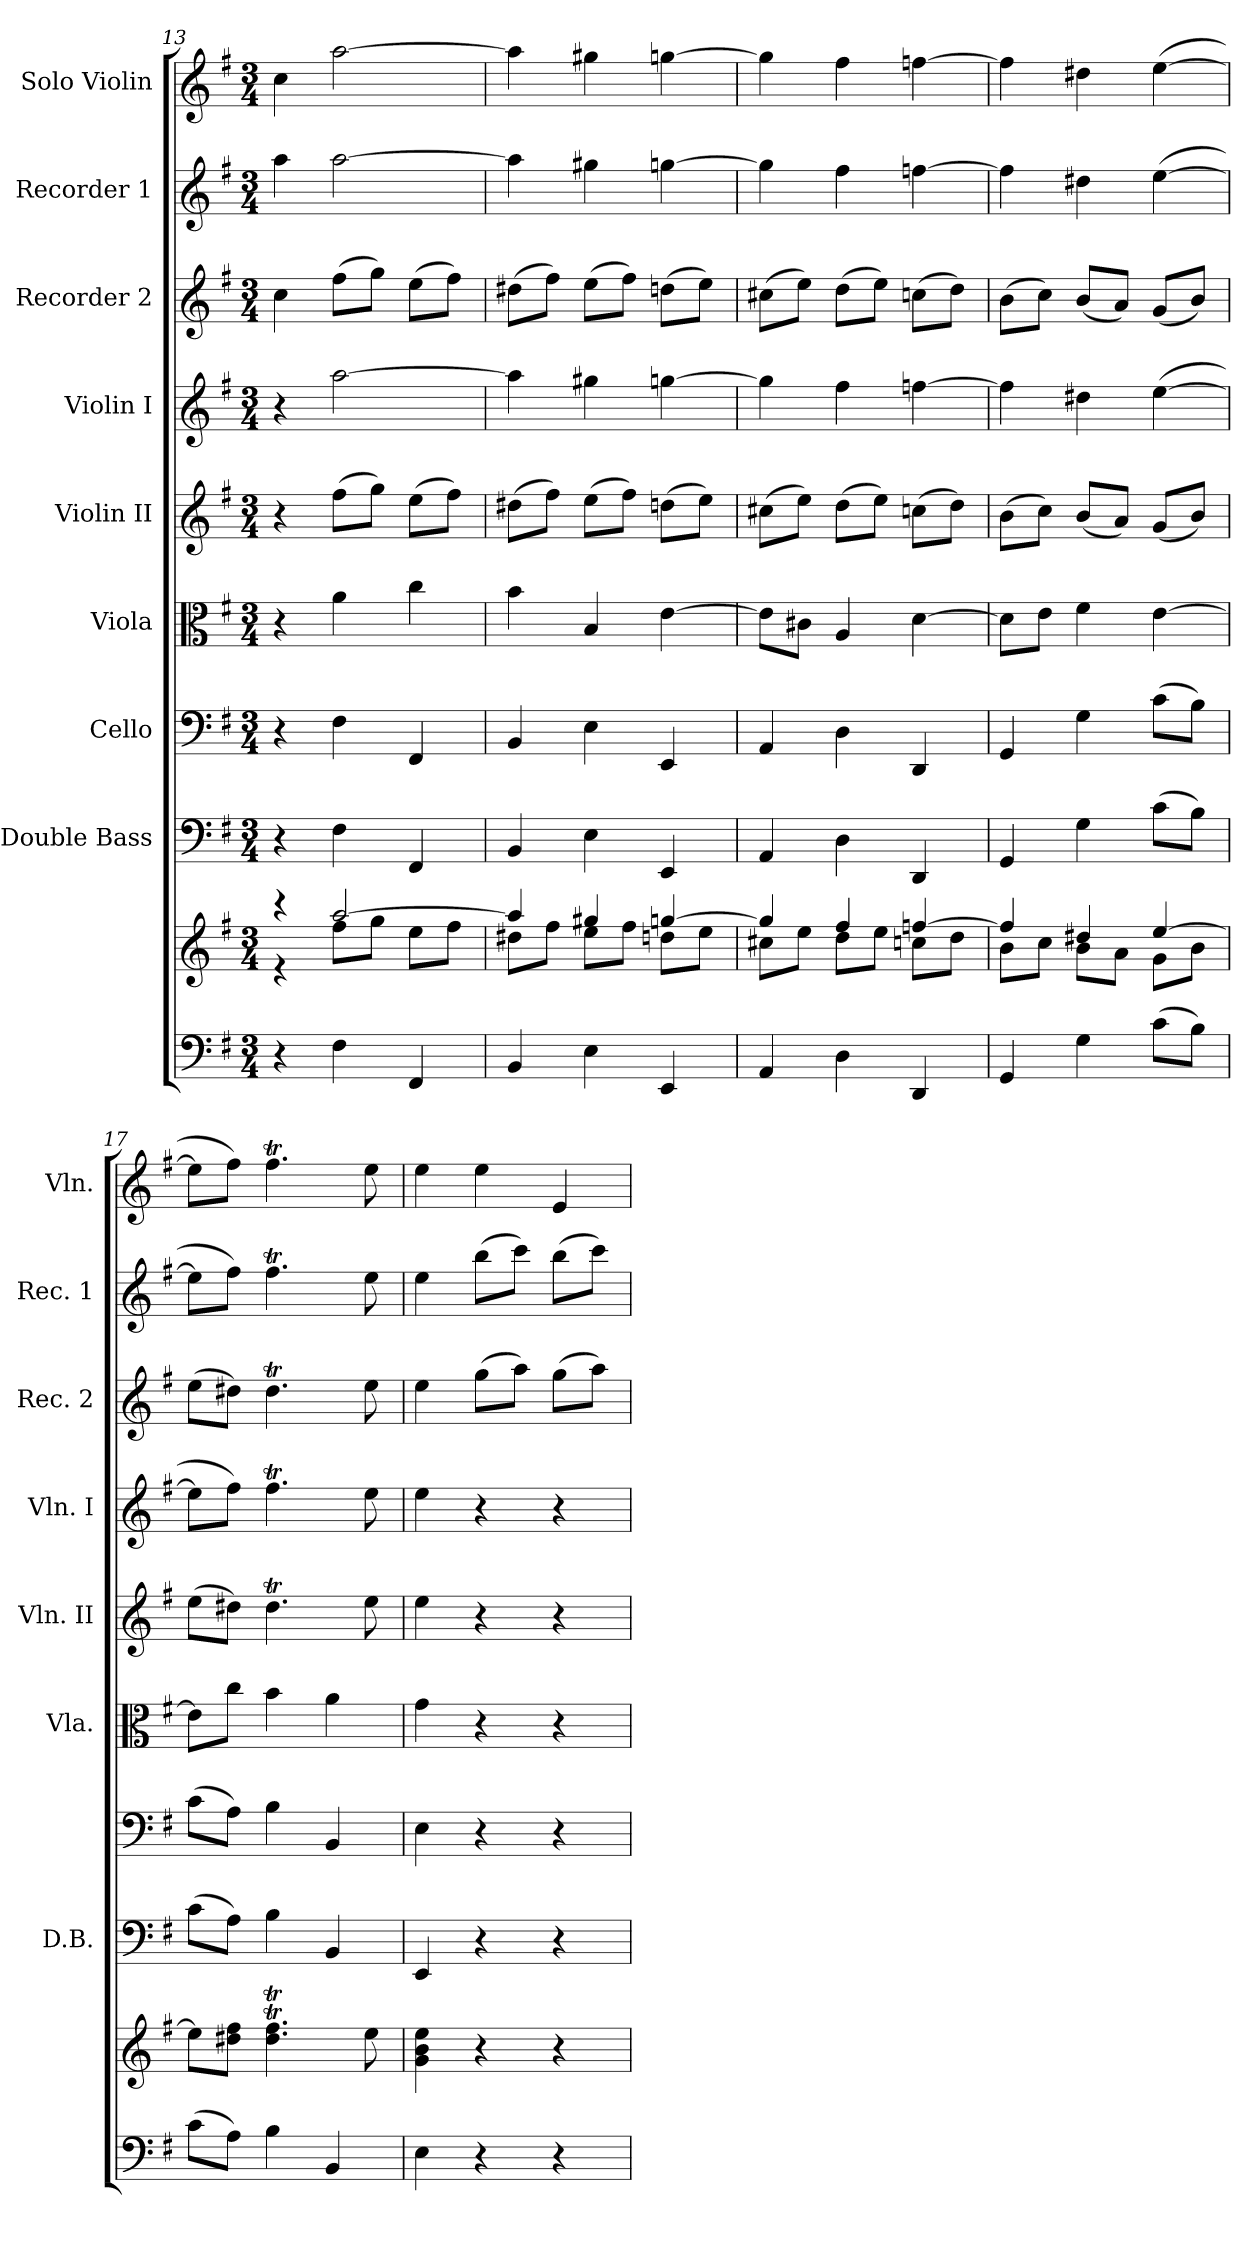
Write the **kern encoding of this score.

**kern	**kern	**kern	**kern	**kern	**kern	**kern	**kern	**kern	**kern
*part9	*part9	*part8	*part7	*part6	*part5	*part4	*part3	*part2	*part1
*staff10	*staff9	*staff8	*staff7	*staff6	*staff5	*staff4	*staff3	*staff2	*staff1
*	*	*I"Double Bass	*I"Cello	*I"Viola	*I"Violin II	*I"Violin I	*I"Recorder 2	*I"Recorder 1	*I"Solo Violin
*	*	*I'D.B.	*	*I'Vla.	*I'Vln. II	*I'Vln. I	*I'Rec. 2	*I'Rec. 1	*I'Vln.
*clefF4	*clefG2	*clefF4	*clefF4	*clefC3	*clefG2	*clefG2	*clefG2	*clefG2	*clefG2
*	*	*ITrd7c12	*	*	*	*	*	*	*
*k[f#]	*k[f#]	*k[f#]	*k[f#]	*k[f#]	*k[f#]	*k[f#]	*k[f#]	*k[f#]	*k[f#]
*G:	*G:	*G:	*G:	*G:	*G:	*G:	*G:	*G:	*G:
*M3/4	*M3/4	*M3/4	*M3/4	*M3/4	*M3/4	*M3/4	*M3/4	*M3/4	*M3/4
=13	=13	=13	=13	=13	=13	=13	=13	=13	=13
*	*^	*	*	*	*	*	*	*	*
4r	4r	4r	4r	4r	4r	4r	4r	4cc\	4aa\	4cc\
4F#\	[2aa/	8ff#\L	4FF#\	4F#\	4a\	(>8ff#\L	[2aa\	(>8ff#\L	[2aa\	[2aa\
.	.	8gg\J	.	.	.	8gg\J)	.	8gg\J)	.	.
4FF#/	.	8ee\L	4FFF#/	4FF#/	4cc\	(>8ee\L	.	(>8ee\L	.	.
.	.	8ff#\J	.	.	.	8ff#\J)	.	8ff#\J)	.	.
!!LO:PB:g=z
=14	=14	=14	=14	=14	=14	=14	=14	=14	=14	=14
4BB/	4aa/]	8dd#\L	4BBB/	4BB/	4b\	(>8dd#\L	4aa\]	(>8dd#\L	4aa\]	4aa\]
.	.	8ff#\J	.	.	.	8ff#\J)	.	8ff#\J)	.	.
4E\	4gg#/	8ee\L	4EE\	4E\	4B/	(>8ee\L	4gg#\	(>8ee\L	4gg#\	4gg#\
.	.	8ff#\J	.	.	.	8ff#\J)	.	8ff#\J)	.	.
4EE/	[4ggn/	8ddn\L	4EEE/	4EE/	[4e\	(>8ddn\L	[4ggn\	(>8ddn\L	[4ggn\	[4ggn\
.	.	8ee\J	.	.	.	8ee\J)	.	8ee\J)	.	.
=15	=15	=15	=15	=15	=15	=15	=15	=15	=15	=15
4AA/	4gg/]	8cc#\L	4AAA/	4AA/	8e\L]	(>8cc#\L	4gg\]	(>8cc#\L	4gg\]	4gg\]
.	.	8ee\J	.	.	8c#\J	8ee\J)	.	8ee\J)	.	.
4D\	4ff#/	8dd\L	4DD\	4D\	4A/	(>8dd\L	4ff#\	(>8dd\L	4ff#\	4ff#\
.	.	8ee\J	.	.	.	8ee\J)	.	8ee\J)	.	.
4DD/	[4ffn/	8ccn\L	4DDD/	4DD/	[4d\	(>8ccn\L	[4ffn\	(>8ccn\L	[4ffn\	[4ffn\
.	.	8dd\J	.	.	.	8dd\J)	.	8dd\J)	.	.
=16	=16	=16	=16	=16	=16	=16	=16	=16	=16	=16
4GG/	4ff/]	8b\L	4GGG/	4GG/	8d\L]	(>8b\L	4ff\]	(>8b\L	4ff\]	4ff\]
.	.	8cc\J	.	.	8e\J	8cc\J)	.	8cc\J)	.	.
4G\	4dd#/	8b\L	4GG\	4G\	4f#\	(<8b/L	4dd#\	(<8b/L	4dd#\	4dd#\
.	.	8a\J	.	.	.	8a/J)	.	8a/J)	.	.
(>8c\L	[4ee/	8g\L	(>8C\L	(>8c\L	[4e\	(<8g/L	(>[4ee\	(<8g/L	(>[4ee\	(>[4ee\
8B\J)	.	8b\J	8BB\J)	8B\J)	.	8b/J)	.	8b/J)	.	.
*	*v	*v	*	*	*	*	*	*	*	*
=17	=17	=17	=17	=17	=17	=17	=17	=17	=17
(>8c\L	8ee\L]	(>8C\L	(>8c\L	8e\L]	(>8ee\L	8ee\L]	(>8ee\L	8ee\L]	8ee\L]
8A\J)	8dd#\ 8ff#\J	8AA\J)	8A\J)	8cc\J	8dd#\J)	8ff#\J)	8dd#\J)	8ff#\J)	8ff#\J)
4B\	4.dd#t\ 4.ff#t\	4BB\	4B\	4b\	4.dd#t\	4.ff#t\	4.dd#t\	4.ff#t\	4.ff#t\
4BB/	.	4BBB/	4BB/	4a\	.	.	.	.	.
.	8ee\	.	.	.	8ee\	8ee\	8ee\	8ee\	8ee\
=18	=18	=18	=18	=18	=18	=18	=18	=18	=18
4E\	4g\ 4b\ 4ee\	4EEE/	4E\	4g\	4ee\	4ee\	4ee\	4ee\	4ee\
4r	4r	4r	4r	4r	4r	4r	(>8gg\L	(>8bb\L	4ee\
.	.	.	.	.	.	.	8aa\J)	8ccc\J)	.
4r	4r	4r	4r	4r	4r	4r	(>8gg\L	(>8bb\L	4e/
.	.	.	.	.	.	.	8aa\J)	8ccc\J)	.
=	=	=	=	=	=	=	=	=	=
*-	*-	*-	*-	*-	*-	*-	*-	*-	*-
